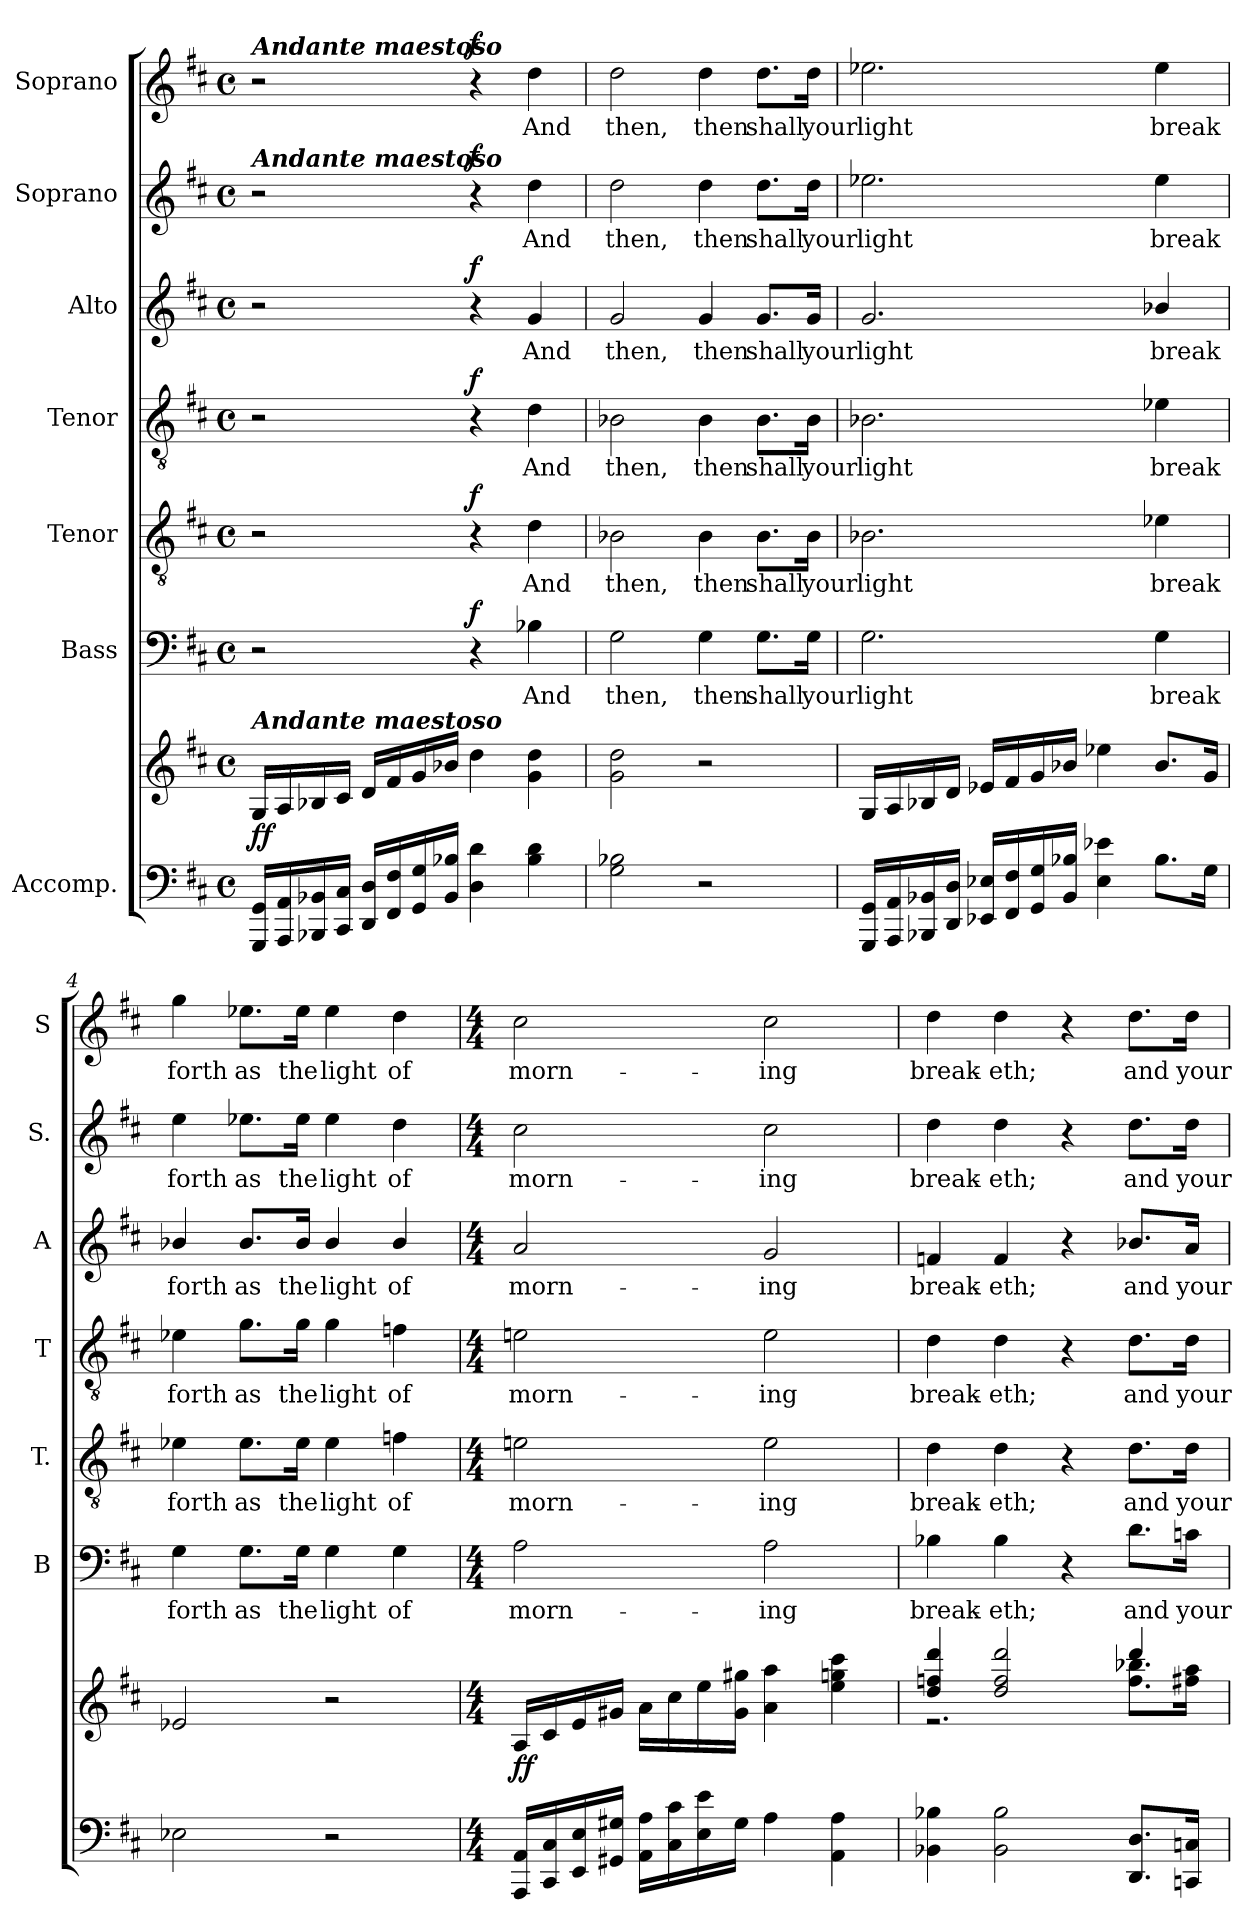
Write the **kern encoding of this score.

**kern	**kern	**dynam	**kern	**text	**dynam	**kern	**text	**dynam	**kern	**text	**dynam	**kern	**text	**dynam	**kern	**text	**dynam	**kern	**text	**dynam
*part7	*part7	*part7	*part6	*part6	*part6	*part5	*part5	*part5	*part4	*part4	*part4	*part3	*part3	*part3	*part2	*part2	*part2	*part1	*part1	*part1
*staff8	*staff7	*staff7/8	*staff6	*staff6	*staff6	*staff5	*staff5	*staff5	*staff4	*staff4	*staff4	*staff3	*staff3	*staff3	*staff2	*staff2	*staff2	*staff1	*staff1	*staff1
*I"Accomp.	*	*	*I"Bass	*	*	*I"Tenor	*	*	*I"Tenor	*	*	*I"Alto	*	*	*I"Soprano	*	*	*I"Soprano	*	*
*	*	*	*I'B	*	*	*I'T.	*	*	*I'T	*	*	*I'A	*	*	*I'S.	*	*	*I'S	*	*
*clefF4	*clefG2	*	*clefF4	*	*	*clefGv2	*	*	*clefGv2	*	*	*clefG2	*	*	*clefG2	*	*	*clefG2	*	*
*k[f#c#]	*k[f#c#]	*	*k[f#c#]	*	*	*k[f#c#]	*	*	*k[f#c#]	*	*	*k[f#c#]	*	*	*k[f#c#]	*	*	*k[f#c#]	*	*
*D:	*D:	*	*D:	*	*	*D:	*	*	*D:	*	*	*D:	*	*	*D:	*	*	*D:	*	*
*M4/4	*M4/4	*	*M4/4	*	*	*M4/4	*	*	*M4/4	*	*	*M4/4	*	*	*M4/4	*	*	*M4/4	*	*
*met(c)	*met(c)	*	*met(c)	*	*	*met(c)	*	*	*met(c)	*	*	*met(c)	*	*	*met(c)	*	*	*met(c)	*	*
*MM96	*MM96	*	*MM96	*	*	*MM96	*	*	*MM96	*	*	*MM96	*	*	*MM96	*	*	*MM96	*	*
=1	=1	=1	=1	=1	=1	=1	=1	=1	=1	=1	=1	=1	=1	=1	=1	=1	=1	=1	=1	=1
!	!	!	!	!	!	!	!	!	!	!	!	!	!	!	!	!	!	!LO:TX:a:Bi:t=Andante maestoso	!	!
!	!	!	!	!	!	!	!	!	!	!	!	!	!	!	!LO:TX:a:Bi:t=Andante maestoso	!	!	!	!	!
!	!LO:TX:a:Bi:t=Andante maestoso	!	!	!	!	!	!	!	!	!	!	!	!	!	!	!	!	!	!	!
!	!	!LO:DY:b	!	!	!	!	!	!	!	!	!	!	!	!	!	!	!	!	!	!
16GGG/ 16GG/LL	16G/LL	ff	2r	.	.	2r	.	.	2r	.	.	2r	.	.	2r	.	.	2r	.	.
16AAA/ 16AA/	16A/	.	.	.	.	.	.	.	.	.	.	.	.	.	.	.	.	.	.	.
16BBB-X/ 16BB-X/	16B-X/	.	.	.	.	.	.	.	.	.	.	.	.	.	.	.	.	.	.	.
16CC#/ 16C#/JJ	16c#/JJ	.	.	.	.	.	.	.	.	.	.	.	.	.	.	.	.	.	.	.
16DD/ 16D/LL	16d/LL	.	.	.	.	.	.	.	.	.	.	.	.	.	.	.	.	.	.	.
16FF#/ 16F#/	16f#/	.	.	.	.	.	.	.	.	.	.	.	.	.	.	.	.	.	.	.
16GG/ 16G/	16g/	.	.	.	.	.	.	.	.	.	.	.	.	.	.	.	.	.	.	.
16BB-/ 16B-X/JJ	16b-X/JJ	.	.	.	.	.	.	.	.	.	.	.	.	.	.	.	.	.	.	.
!	!	!	!	!	!LO:DY:b	!	!	!LO:DY:b	!	!	!LO:DY:b	!	!	!LO:DY:b	!	!	!LO:DY:b	!	!	!LO:DY:b
4D\ 4d\	4dd\	.	4r	.	f	4r	.	f	4r	.	f	4r	.	f	4r	.	f	4r	.	f
!	!	!	!	!LO:LY:b	!	!	!LO:LY:b	!	!	!LO:LY:b	!	!	!LO:LY:b	!	!	!LO:LY:b	!	!	!LO:LY:b	!
4B-\ 4d\	4g\ 4dd\	.	4B-X\	And	.	4d\	And	.	4d\	And	.	4g/	And	.	4dd\	And	.	4dd\	And	.
=2	=2	=2	=2	=2	=2	=2	=2	=2	=2	=2	=2	=2	=2	=2	=2	=2	=2	=2	=2	=2
!	!	!	!	!LO:LY:b	!	!	!LO:LY:b	!	!	!LO:LY:b	!	!	!LO:LY:b	!	!	!LO:LY:b	!	!	!LO:LY:b	!
2G\ 2B-X\	2g\ 2dd\	.	2G\	then,	.	2B-X\	then,	.	2B-X\	then,	.	2g/	then,	.	2dd\	then,	.	2dd\	then,	.
!	!	!	!	!LO:LY:b	!	!	!LO:LY:b	!	!	!LO:LY:b	!	!	!LO:LY:b	!	!	!LO:LY:b	!	!	!LO:LY:b	!
2r	2r	.	4G\	then	.	4B-\	then	.	4B-\	then	.	4g/	then	.	4dd\	then	.	4dd\	then	.
!	!	!	!	!LO:LY:b	!	!	!LO:LY:b	!	!	!LO:LY:b	!	!	!LO:LY:b	!	!	!LO:LY:b	!	!	!LO:LY:b	!
.	.	.	8.G\L	shall	.	8.B-\L	shall	.	8.B-\L	shall	.	8.g/L	shall	.	8.dd\L	shall	.	8.dd\L	shall	.
!	!	!	!	!LO:LY:b	!	!	!LO:LY:b	!	!	!LO:LY:b	!	!	!LO:LY:b	!	!	!LO:LY:b	!	!	!LO:LY:b	!
.	.	.	16G\Jk	your	.	16B-\Jk	your	.	16B-\Jk	your	.	16g/Jk	your	.	16dd\Jk	your	.	16dd\Jk	your	.
=3	=3	=3	=3	=3	=3	=3	=3	=3	=3	=3	=3	=3	=3	=3	=3	=3	=3	=3	=3	=3
!	!	!	!	!LO:LY:b	!	!	!LO:LY:b	!	!	!LO:LY:b	!	!	!LO:LY:b	!	!	!LO:LY:b	!	!	!LO:LY:b	!
16GGG/ 16GG/LL	16G/LL	.	2.G\	light	.	2.B-X\	light	.	2.B-X\	light	.	2.g/	light	.	2.ee-X\	light	.	2.ee-X\	light	.
16AAA/ 16AA/	16A/	.	.	.	.	.	.	.	.	.	.	.	.	.	.	.	.	.	.	.
16BBB-X/ 16BB-X/	16B-X/	.	.	.	.	.	.	.	.	.	.	.	.	.	.	.	.	.	.	.
16DD/ 16D/JJ	16d/JJ	.	.	.	.	.	.	.	.	.	.	.	.	.	.	.	.	.	.	.
16EE-X/ 16E-X/LL	16e-X/LL	.	.	.	.	.	.	.	.	.	.	.	.	.	.	.	.	.	.	.
16FF#/ 16F#/	16f#/	.	.	.	.	.	.	.	.	.	.	.	.	.	.	.	.	.	.	.
16GG/ 16G/	16g/	.	.	.	.	.	.	.	.	.	.	.	.	.	.	.	.	.	.	.
16BB-/ 16B-X/JJ	16b-X/JJ	.	.	.	.	.	.	.	.	.	.	.	.	.	.	.	.	.	.	.
4E-\ 4e-X\	4ee-X\	.	.	.	.	.	.	.	.	.	.	.	.	.	.	.	.	.	.	.
!	!	!	!	!LO:LY:b	!	!	!LO:LY:b	!	!	!LO:LY:b	!	!	!LO:LY:b	!	!	!LO:LY:b	!	!	!LO:LY:b	!
8.B-\L	8.b-/L	.	4G\	break	.	4e-X\	break	.	4e-X\	break	.	4b-X/	break	.	4ee-\	break	.	4ee-\	break	.
16G\Jk	16g/Jk	.	.	.	.	.	.	.	.	.	.	.	.	.	.	.	.	.	.	.
!!LO:PB:g=z
=4	=4	=4	=4	=4	=4	=4	=4	=4	=4	=4	=4	=4	=4	=4	=4	=4	=4	=4	=4	=4
!	!	!	!	!LO:LY:b	!	!	!LO:LY:b	!	!	!LO:LY:b	!	!	!LO:LY:b	!	!	!LO:LY:b	!	!	!LO:LY:b	!
2E-X\	2e-X/	.	4G\	forth	.	4e-X\	forth	.	4e-X\	forth	.	4b-X/	forth	.	4ee\	forth	.	4gg\	forth	.
!	!	!	!	!LO:LY:b	!	!	!LO:LY:b	!	!	!LO:LY:b	!	!	!LO:LY:b	!	!	!LO:LY:b	!	!	!LO:LY:b	!
.	.	.	8.G\L	as	.	8.e-\L	as	.	8.g\L	as	.	8.b-/L	as	.	8.ee-X\L	as	.	8.ee-X\L	as	.
!	!	!	!	!LO:LY:b	!	!	!LO:LY:b	!	!	!LO:LY:b	!	!	!LO:LY:b	!	!	!LO:LY:b	!	!	!LO:LY:b	!
.	.	.	16G\Jk	the	.	16e-\Jk	the	.	16g\Jk	the	.	16b-/Jk	the	.	16ee-\Jk	the	.	16ee-\Jk	the	.
!	!	!	!	!LO:LY:b	!	!	!LO:LY:b	!	!	!LO:LY:b	!	!	!LO:LY:b	!	!	!LO:LY:b	!	!	!LO:LY:b	!
2r	2r	.	4G\	light	.	4e-\	light	.	4g\	light	.	4b-/	light	.	4ee-\	light	.	4ee-\	light	.
!	!	!	!	!LO:LY:b	!	!	!LO:LY:b	!	!	!LO:LY:b	!	!	!LO:LY:b	!	!	!LO:LY:b	!	!	!LO:LY:b	!
.	.	.	4G\	of	.	4fn\	of	.	4fn\	of	.	4b-/	of	.	4dd\	of	.	4dd\	of	.
=5	=5	=5	=5	=5	=5	=5	=5	=5	=5	=5	=5	=5	=5	=5	=5	=5	=5	=5	=5	=5
*M4/4	*M4/4	*	*M4/4	*	*	*M4/4	*	*	*M4/4	*	*	*M4/4	*	*	*M4/4	*	*	*M4/4	*	*
!	!	!LO:DY:b	!	!LO:LY:b	!	!	!LO:LY:b	!	!	!LO:LY:b	!	!	!LO:LY:b	!	!	!LO:LY:b	!	!	!LO:LY:b	!
16AAA/ 16AA/LL	16A/LL	ff	2A\	morn-	.	2eni\	morn-	.	2eni\	morn-	.	2a/	morn-	.	2cc#\	morn-	.	2cc#\	morn-	.
16CC#/ 16C#/	16c#/	.	.	.	.	.	.	.	.	.	.	.	.	.	.	.	.	.	.	.
16EE/ 16E/	16e/	.	.	.	.	.	.	.	.	.	.	.	.	.	.	.	.	.	.	.
16GG#X/ 16G#X/JJ	16g#X/JJ	.	.	.	.	.	.	.	.	.	.	.	.	.	.	.	.	.	.	.
16AA\ 16A\LL	16a\LL	.	.	.	.	.	.	.	.	.	.	.	.	.	.	.	.	.	.	.
16C#\ 16c#\	16cc#\	.	.	.	.	.	.	.	.	.	.	.	.	.	.	.	.	.	.	.
16E\ 16e\	16ee\	.	.	.	.	.	.	.	.	.	.	.	.	.	.	.	.	.	.	.
16G#\JJ	16g#\ 16gg#X\JJ	.	.	.	.	.	.	.	.	.	.	.	.	.	.	.	.	.	.	.
!	!	!	!	!LO:LY:b	!	!	!LO:LY:b	!	!	!LO:LY:b	!	!	!LO:LY:b	!	!	!LO:LY:b	!	!	!LO:LY:b	!
4A\	4a\ 4aa\	.	2A\	-ing	.	2e\	-ing	.	2e\	-ing	.	2g/	-ing	.	2cc#\	-ing	.	2cc#\	-ing	.
4AA\ 4A\	4ee\ 4ggn\ 4ccc#\	.	.	.	.	.	.	.	.	.	.	.	.	.	.	.	.	.	.	.
=6	=6	=6	=6	=6	=6	=6	=6	=6	=6	=6	=6	=6	=6	=6	=6	=6	=6	=6	=6	=6
*	*^	*	*	*	*	*	*	*	*	*	*	*	*	*	*	*	*	*	*	*
!	!	!	!	!	!LO:LY:b	!	!	!LO:LY:b	!	!	!LO:LY:b	!	!	!LO:LY:b	!	!	!LO:LY:b	!	!	!LO:LY:b	!
4BB-X\ 4B-X\	4dd/ 4ffn/ 4ddd/	2.r	.	4B-X\	break-	.	4d\	break-	.	4d\	break-	.	4fn/	break-	.	4dd\	break-	.	4dd\	break-	.
!	!	!	!	!	!LO:LY:b	!	!	!LO:LY:b	!	!	!LO:LY:b	!	!	!LO:LY:b	!	!	!LO:LY:b	!	!	!LO:LY:b	!
2BB-\ 2B-\	2dd/ 2ff/ 2ddd/	.	.	4B-\	-eth;	.	4d\	-eth;	.	4d\	-eth;	.	4f/	-eth;	.	4dd\	-eth;	.	4dd\	-eth;	.
.	.	.	.	4r	.	.	4r	.	.	4r	.	.	4r	.	.	4r	.	.	4r	.	.
!	!	!	!	!	!LO:LY:b	!	!	!LO:LY:b	!	!	!LO:LY:b	!	!	!LO:LY:b	!	!	!LO:LY:b	!	!	!LO:LY:b	!
8.DD/ 8.D/L	4ddd/	8.ff\ 8.bb-X\L	.	8.d\L	and	.	8.d\L	and	.	8.d\L	and	.	8.b-X/L	and	.	8.dd\L	and	.	8.dd\L	and	.
!	!	!	!	!	!LO:LY:b	!	!	!LO:LY:b	!	!	!LO:LY:b	!	!	!LO:LY:b	!	!	!LO:LY:b	!	!	!LO:LY:b	!
16CCn/ 16Cn/Jk	.	16ff#X\ 16aa\Jk	.	16cn\Jk	your	.	16d\Jk	your	.	16d\Jk	your	.	16a/Jk	your	.	16dd\Jk	your	.	16dd\Jk	your	.
*	*v	*v	*	*	*	*	*	*	*	*	*	*	*	*	*	*	*	*	*	*	*
=	=	=	=	=	=	=	=	=	=	=	=	=	=	=	=	=	=	=	=	=
*-	*-	*-	*-	*-	*-	*-	*-	*-	*-	*-	*-	*-	*-	*-	*-	*-	*-	*-	*-	*-
